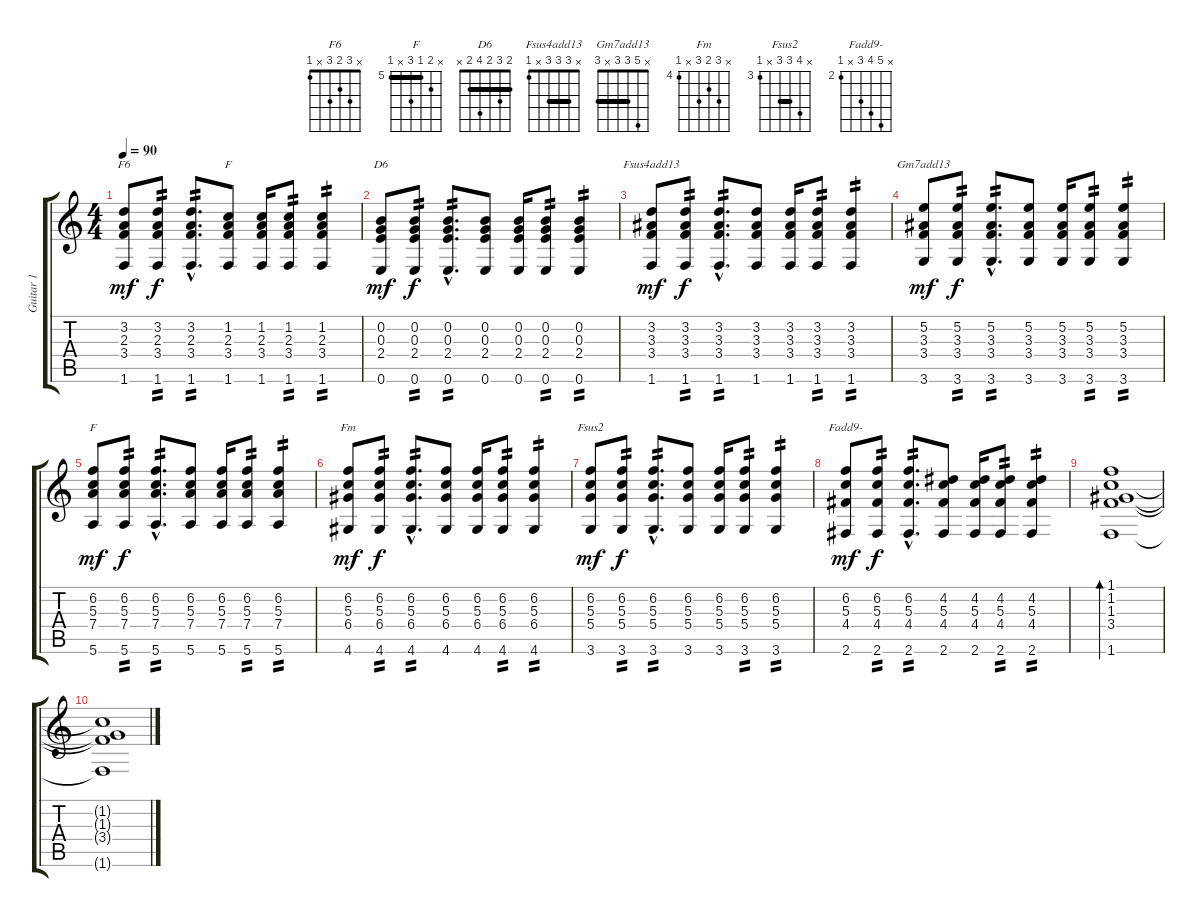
\track ("Guitar 1" "Guitar 1") {instrument electricguitarjazz}
\staff {score tabs}
\tuning (E4 B3 G3 D3 A2 E2) {hide}
\chord ("F6" x 3 2 3 x 1)
\chord ("F" x 1 2 3 x 1) {barre 1}
\chord ("D6" 2 3 2 4 2 x) {barre 2}
\chord ("Fsus4add13" x 3 3 3 x 1) {barre 3}
\chord ("Gm7add13" x 5 3 3 x 3) {barre 3}
\chord ("F" x 6 5 7 x 5) {firstfret 5 barre 5}
\chord ("Fm" x 6 5 6 x 4) {firstfret 4}
\chord ("Fsus2" x 6 5 5 x 3) {firstfret 3 barre 5}
\chord ("Fadd9-" x 6 5 4 x 2) {firstfret 2}
\ts (4 4)
\tempo 90
\clef g2
\ks c
(3.2 2.3 3.4 1.6).8{ch "F6" dy mf} (3.2 2.3 3.4 1.6).8{tp 2 dy f} (3.2{hac} 2.3{hac} 3.4{hac} 1.6{hac}).8{d tp 2} (1.2 2.3 3.4 1.6).8{ch "F"} (1.2 2.3 3.4 1.6).16 (1.2 2.3 3.4 1.6).8{tp 2} (1.2 2.3 3.4 1.6).4{tp 2} |
(0.2 0.3 2.4 0.6).8{ch "D6" dy mf} (0.2 0.3 2.4 0.6).8{tp 2 dy f} (0.2{hac} 0.3{hac} 2.4{hac} 0.6{hac}).8{d tp 2} (0.2 0.3 2.4 0.6).8 (0.2 0.3 2.4 0.6).16 (0.2 0.3 2.4 0.6).8{tp 2} (0.2 0.3 2.4 0.6).4{tp 2} |
(3.2 3.3 3.4 1.6).8{ch "Fsus4add13" dy mf} (3.2 3.3 3.4 1.6).8{tp 2 dy f} (3.2{hac} 3.3{hac} 3.4{hac} 1.6{hac}).8{d tp 2} (3.2 3.3 3.4 1.6).8 (3.2 3.3 3.4 1.6).16 (3.2 3.3 3.4 1.6).8{tp 2} (3.2 3.3 3.4 1.6).4{tp 2} |
(5.2 3.3 3.4 3.6).8{ch "Gm7add13" dy mf} (5.2 3.3 3.4 3.6).8{tp 2 dy f} (5.2{hac} 3.3{hac} 3.4{hac} 3.6{hac}).8{d tp 2} (5.2 3.3 3.4 3.6).8 (5.2 3.3 3.4 3.6).16 (5.2 3.3 3.4 3.6).8{tp 2} (5.2 3.3 3.4 3.6).4{tp 2} |
(6.2 5.3 7.4 5.6).8{ch "F" dy mf} (6.2 5.3 7.4 5.6).8{tp 2 dy f} (6.2{hac} 5.3{hac} 7.4{hac} 5.6{hac}).8{d tp 2} (6.2 5.3 7.4 5.6).8 (6.2 5.3 7.4 5.6).16 (6.2 5.3 7.4 5.6).8{tp 2} (6.2 5.3 7.4 5.6).4{tp 2} |
(6.2 5.3 6.4 4.6).8{ch "Fm" dy mf} (6.2 5.3 6.4 4.6).8{tp 2 dy f} (6.2{hac} 5.3{hac} 6.4{hac} 4.6{hac}).8{d tp 2} (6.2 5.3 6.4 4.6).8 (6.2 5.3 6.4 4.6).16 (6.2 5.3 6.4 4.6).8{tp 2} (6.2 5.3 6.4 4.6).4{tp 2} |
(6.2 5.3 5.4 3.6).8{ch "Fsus2" dy mf} (6.2 5.3 5.4 3.6).8{tp 2 dy f} (6.2{hac} 5.3{hac} 5.4{hac} 3.6{hac}).8{d tp 2} (6.2 5.3 5.4 3.6).8 (6.2 5.3 5.4 3.6).16 (6.2 5.3 5.4 3.6).8{tp 2} (6.2 5.3 5.4 3.6).4{tp 2} |
(6.2 5.3 4.4 2.6).8{ch "Fadd9-" dy mf} (6.2 5.3 4.4 2.6).8{tp 2 dy f} (6.2{hac} 5.3{hac} 4.4{hac} 2.6{hac}).8{d tp 2} (4.2 5.3 4.4 2.6).8 (4.2 5.3 4.4 2.6).16 (4.2 5.3 4.4 2.6).8{tp 2} (4.2 5.3 4.4 2.6).4{tp 2} |
(1.1 1.2 1.3 3.4 1.6).1{bd 480} |
(1.2{t} 1.3{t} 3.4{t} 1.6{t}).1
